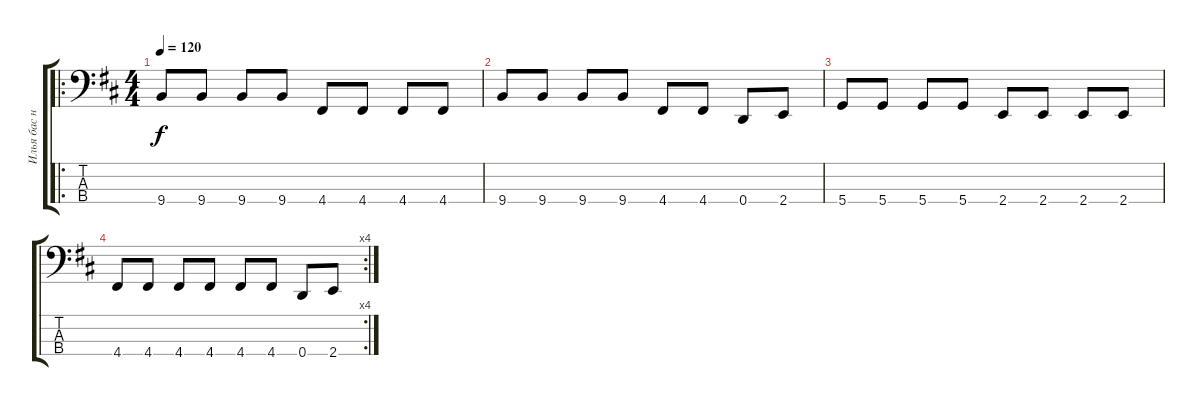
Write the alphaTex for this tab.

\track ("Илья бас на синтезе" "Илья бас н") {instrument electricbassfinger}
\staff {score tabs}
\tuning (G2 D2 A1 D1) {hide}
\ro
\ts (4 4)
\tempo 120
\clef f4
\ks bminor
9.4.8{dy f} 9.4.8 9.4.8 9.4.8 4.4.8 4.4.8 4.4.8 4.4.8 |
9.4.8 9.4.8 9.4.8 9.4.8 4.4.8 4.4.8 0.4.8 2.4.8 |
5.4.8 5.4.8 5.4.8 5.4.8 2.4.8 2.4.8 2.4.8 2.4.8 |
\rc 4
4.4.8 4.4.8 4.4.8 4.4.8 4.4.8 4.4.8 0.4.8 2.4.8
